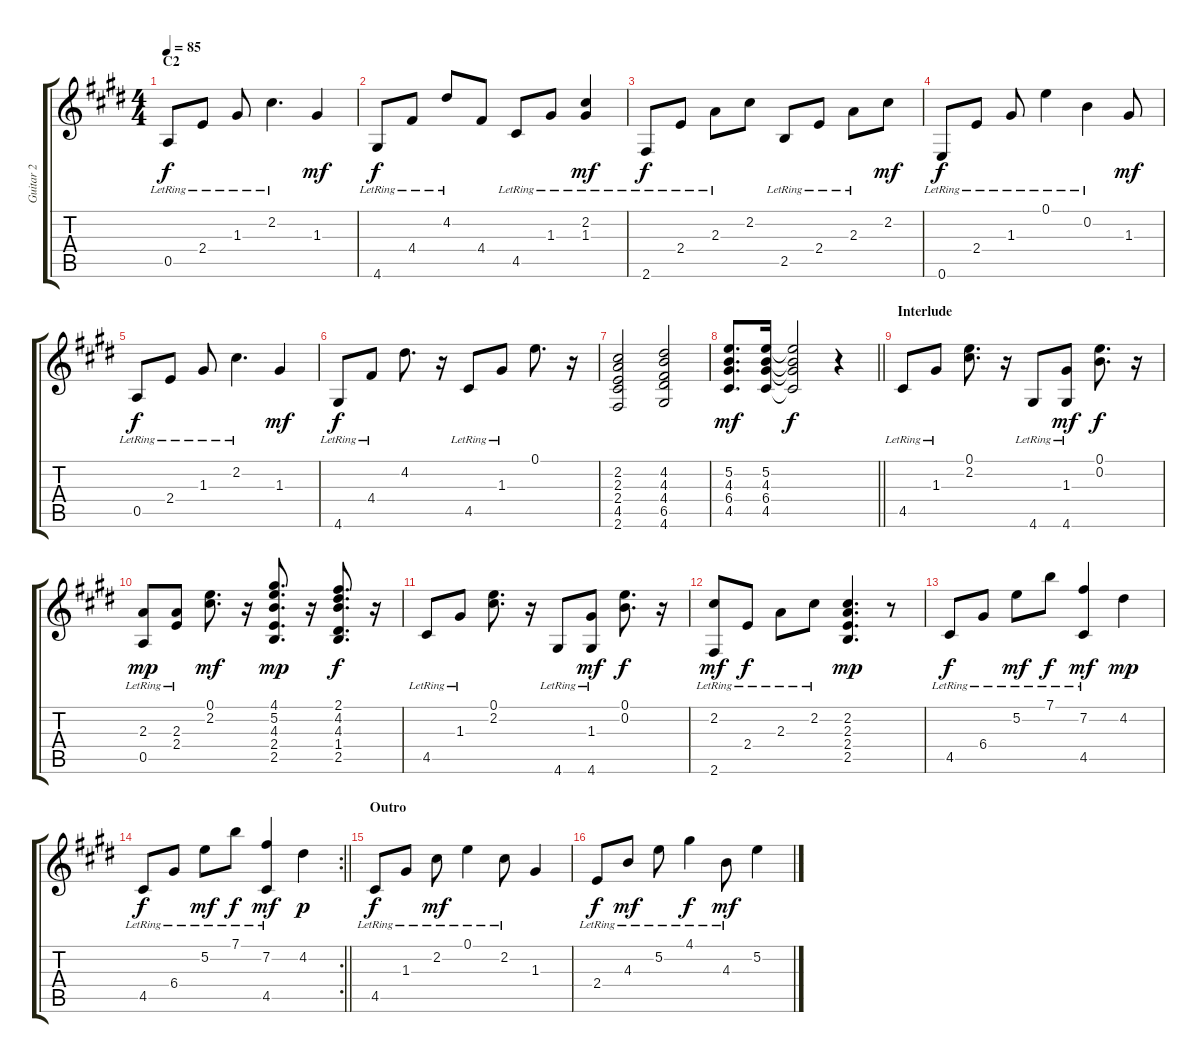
\track ("Guitar 2" "Guitar 2") {instrument acousticguitarsteel}
\staff {score tabs}
\tuning (E4 B3 G3 D3 A2 E2) {hide}
\ts (4 4)
\section ("" "C2")
\tempo 85
\clef g2
\ks e
0.5{lr}.8{dy f} 2.4{lr}.8 1.3{lr}.8 2.2{lr}.4{d} 1.3.4{dy mf} |
4.6{lr}.8{dy f} 4.4{lr}.8 4.2{lr}.8 4.4.8 4.5{lr}.8 1.3{lr}.8 (2.2 1.3{lr}).4{dy mf} |
2.6{lr}.8{dy f} 2.4{lr}.8 2.3{lr}.8 2.2.8 2.5{lr}.8 2.4{lr}.8 2.3{lr}.8 2.2.8{dy mf} |
0.6{lr}.8{dy f} 2.4{lr}.8 1.3{lr}.8 0.1{lr}.4 0.2{lr}.4 1.3.8{dy mf} |
0.5{lr}.8{dy f} 2.4{lr}.8 1.3{lr}.8 2.2{lr}.4{d} 1.3.4{dy mf} |
4.6{lr}.8{dy f} 4.4{lr}.8 4.2.8{d} r.16 4.5{lr}.8 1.3{lr}.8 0.1.8{d} r.16 |
(2.2 2.3 2.4 4.5 2.6).2 (4.2 4.3 4.4 6.5 4.6).2 |
\barLineRight lightlight
(5.2 4.3 6.4 4.5).8{d dy mf} (5.2 4.3 6.4 4.5).16 (5.2{t} 4.3{t} 6.4{t} 4.5{t}).2{dy f} r.4 |
\section ("" "Interlude")
4.5{lr}.8 1.3{lr}.8 (0.1 2.2).8{d} r.16 4.6{lr}.8 (1.3{lr} 4.6{lr}).8{dy mf} (0.1 0.2).8{d dy f} r.16 |
(2.3{lr} 0.5{lr}).8{dy mp} (2.3{lr} 2.4{lr}).8 (0.1 2.2).8{d dy mf} r.16 (4.1 5.2 4.3 2.4 2.5).8{d dy mp} r.16 (2.1 4.2 4.3 1.4 2.5).8{d dy f} r.16 |
4.5{lr}.8 1.3{lr}.8 (0.1 2.2).8{d} r.16 4.6{lr}.8 (1.3{lr} 4.6{lr}).8{dy mf} (0.1 0.2).8{d dy f} r.16 |
(2.2{lr} 2.6{lr}).8{dy mf} 2.4{lr}.8{dy f} 2.3{lr}.8 2.2{lr}.8 (2.2 2.3 2.4 2.5).4{d dy mp} r.8 |
4.5{lr}.8{dy f} 6.4{lr}.8 5.2{lr}.8{dy mf} 7.1{lr}.8{dy f} (7.2{lr} 4.5{lr}).4{dy mf} 4.2.4{dy mp} |
\rc 2
\barLineRight lightlight
4.5{lr}.8{dy f} 6.4{lr}.8 5.2{lr}.8{dy mf} 7.1{lr}.8{dy f} (7.2{lr} 4.5{lr}).4{dy mf} 4.2.4{dy p} |
\section ("" "Outro")
4.5{lr}.8{dy f} 1.3{lr}.8 2.2{lr}.8{dy mf} 0.1{lr}.4 2.2{lr}.8 1.3.4 |
2.4{lr}.8{dy f} 4.3{lr}.8{dy mf} 5.2{lr}.8 4.1{lr}.4{dy f} 4.3{lr}.8{dy mf} 5.2.4
